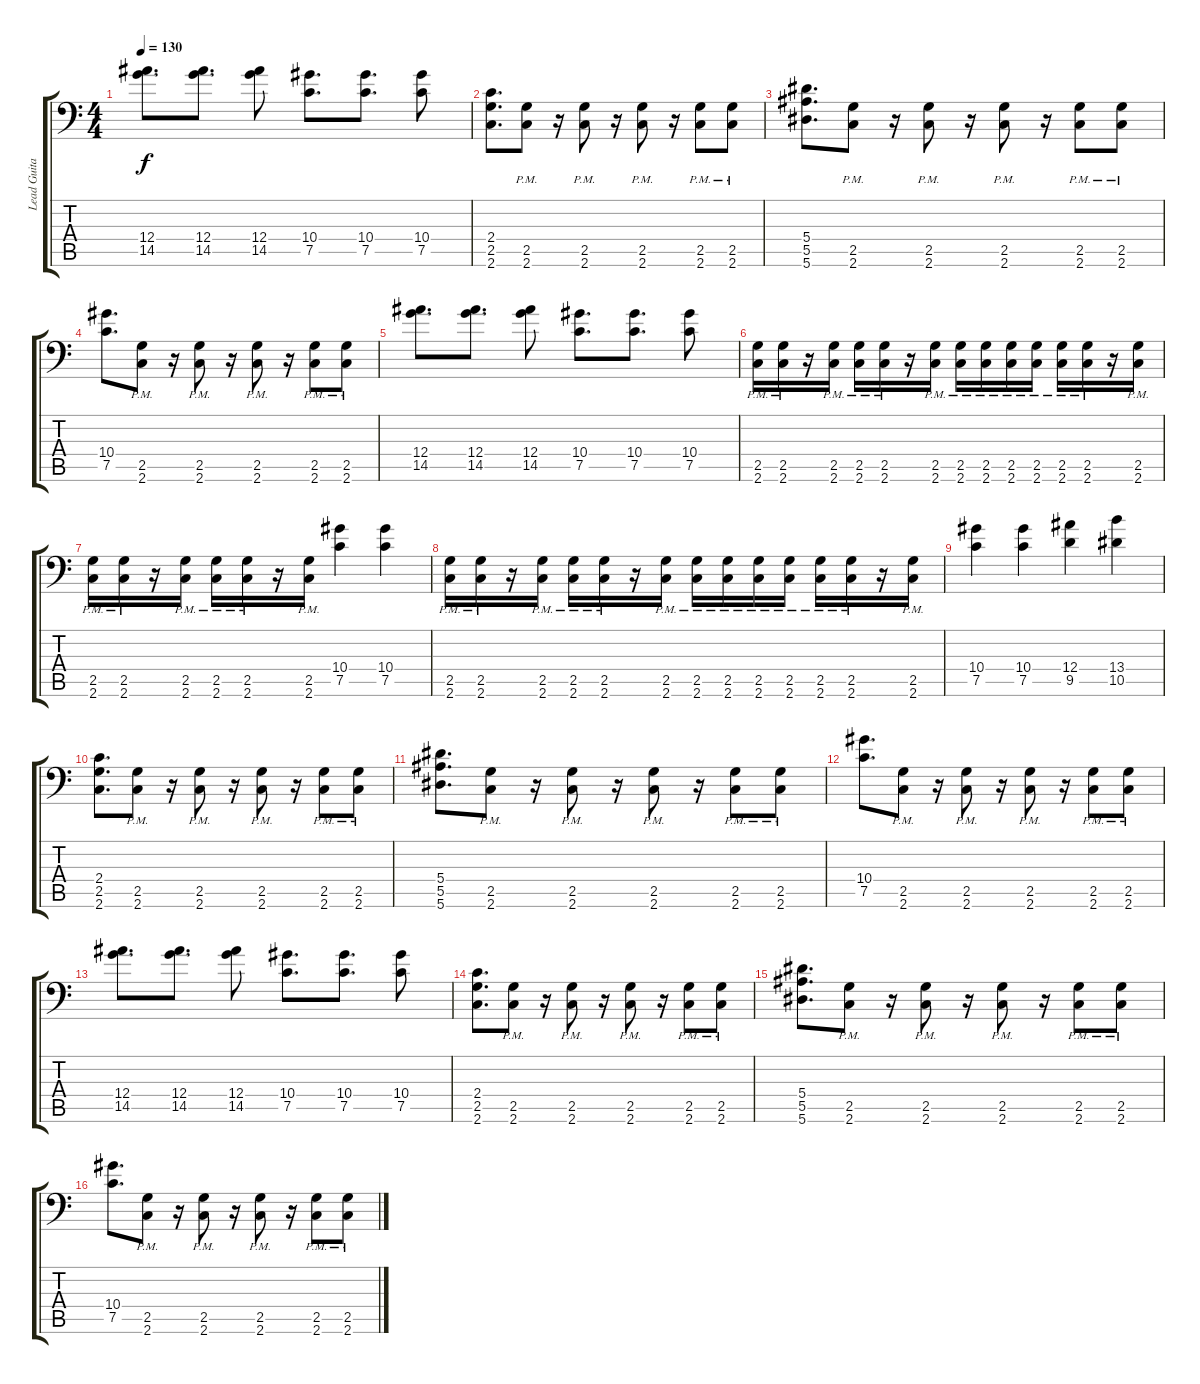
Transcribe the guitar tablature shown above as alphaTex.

\track ("Lead Guitar" "Lead Guita") {instrument distortionguitar}
\staff {score tabs}
\tuning (C4 G3 Eb3 Bb2 F2 Bb1) {hide}
\ts (4 4)
\tempo 130
\clef f4
\ks c
(12.4 14.5).8{d dy f} (12.4 14.5).8{d} (12.4 14.5).8 (10.4 7.5).8{d} (10.4 7.5).8{d} (10.4 7.5).8 |
(2.4 2.5 2.6).8{d} (2.5{pm} 2.6{pm}).8 r.16 (2.5{pm} 2.6{pm}).8 r.16 (2.5{pm} 2.6{pm}).8 r.16 (2.5{pm} 2.6{pm}).8 (2.5{pm} 2.6{pm}).8 |
(5.4 5.5 5.6).8{d} (2.5{pm} 2.6{pm}).8 r.16 (2.5{pm} 2.6{pm}).8 r.16 (2.5{pm} 2.6{pm}).8 r.16 (2.5{pm} 2.6{pm}).8 (2.5{pm} 2.6{pm}).8 |
(10.4 7.5).8{d} (2.5{pm} 2.6{pm}).8 r.16 (2.5{pm} 2.6{pm}).8 r.16 (2.5{pm} 2.6{pm}).8 r.16 (2.5{pm} 2.6{pm}).8 (2.5{pm} 2.6{pm}).8 |
(12.4 14.5).8{d} (12.4 14.5).8{d} (12.4 14.5).8 (10.4 7.5).8{d} (10.4 7.5).8{d} (10.4 7.5).8 |
(2.5{pm} 2.6{pm}).16 (2.5{pm} 2.6{pm}).16 r.16 (2.5{pm} 2.6{pm}).16 (2.5{pm} 2.6{pm}).16 (2.5{pm} 2.6{pm}).16 r.16 (2.5{pm} 2.6{pm}).16 (2.5{pm} 2.6{pm}).16 (2.5{pm} 2.6{pm}).16 (2.5{pm} 2.6{pm}).16 (2.5{pm} 2.6{pm}).16 (2.5{pm} 2.6{pm}).16 (2.5{pm} 2.6{pm}).16 r.16 (2.5{pm} 2.6{pm}).16 |
(2.5{pm} 2.6{pm}).16 (2.5{pm} 2.6{pm}).16 r.16 (2.5{pm} 2.6{pm}).16 (2.5{pm} 2.6{pm}).16 (2.5{pm} 2.6{pm}).16 r.16 (2.5{pm} 2.6{pm}).16 (10.4 7.5).4 (10.4 7.5).4 |
(2.5{pm} 2.6{pm}).16 (2.5{pm} 2.6{pm}).16 r.16 (2.5{pm} 2.6{pm}).16 (2.5{pm} 2.6{pm}).16 (2.5{pm} 2.6{pm}).16 r.16 (2.5{pm} 2.6{pm}).16 (2.5{pm} 2.6{pm}).16 (2.5{pm} 2.6{pm}).16 (2.5{pm} 2.6{pm}).16 (2.5{pm} 2.6{pm}).16 (2.5{pm} 2.6{pm}).16 (2.5{pm} 2.6{pm}).16 r.16 (2.5{pm} 2.6{pm}).16 |
(10.4 7.5).4 (10.4 7.5).4 (12.4 9.5).4 (13.4 10.5).4 |
(2.4 2.5 2.6).8{d} (2.5{pm} 2.6{pm}).8 r.16 (2.5{pm} 2.6{pm}).8 r.16 (2.5{pm} 2.6{pm}).8 r.16 (2.5{pm} 2.6{pm}).8 (2.5{pm} 2.6{pm}).8 |
(5.4 5.5 5.6).8{d} (2.5{pm} 2.6{pm}).8 r.16 (2.5{pm} 2.6{pm}).8 r.16 (2.5{pm} 2.6{pm}).8 r.16 (2.5{pm} 2.6{pm}).8 (2.5{pm} 2.6{pm}).8 |
(10.4 7.5).8{d} (2.5{pm} 2.6{pm}).8 r.16 (2.5{pm} 2.6{pm}).8 r.16 (2.5{pm} 2.6{pm}).8 r.16 (2.5{pm} 2.6{pm}).8 (2.5{pm} 2.6{pm}).8 |
(12.4 14.5).8{d} (12.4 14.5).8{d} (12.4 14.5).8 (10.4 7.5).8{d} (10.4 7.5).8{d} (10.4 7.5).8 |
(2.4 2.5 2.6).8{d} (2.5{pm} 2.6{pm}).8 r.16 (2.5{pm} 2.6{pm}).8 r.16 (2.5{pm} 2.6{pm}).8 r.16 (2.5{pm} 2.6{pm}).8 (2.5{pm} 2.6{pm}).8 |
(5.4 5.5 5.6).8{d} (2.5{pm} 2.6{pm}).8 r.16 (2.5{pm} 2.6{pm}).8 r.16 (2.5{pm} 2.6{pm}).8 r.16 (2.5{pm} 2.6{pm}).8 (2.5{pm} 2.6{pm}).8 |
(10.4 7.5).8{d} (2.5{pm} 2.6{pm}).8 r.16 (2.5{pm} 2.6{pm}).8 r.16 (2.5{pm} 2.6{pm}).8 r.16 (2.5{pm} 2.6{pm}).8 (2.5{pm} 2.6{pm}).8
